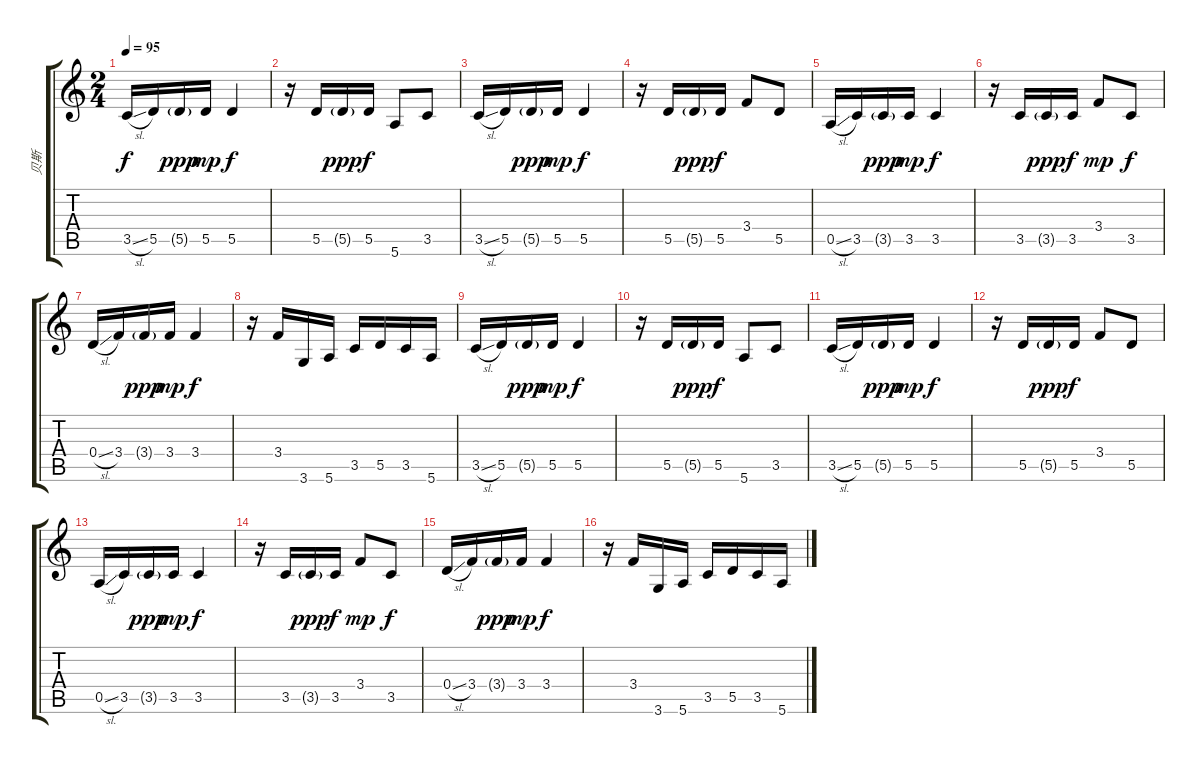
\track ("贝斯" "贝斯") {instrument acousticbass}
\staff {score tabs}
\tuning (E4 B3 G3 D3 A2 E2) {hide}
\ts (2 4)
\tempo 95
\clef g2
\ks c
3.5{sl}.16{dy f} 5.5.16 5.5{g}.16{dy ppp} 5.5.16{dy mp} 5.5.4{dy f} |
r.16 5.5.16 5.5{g}.16{dy ppp} 5.5.16{dy f} 5.6.8 3.5.8 |
3.5{sl}.16 5.5.16 5.5{g}.16{dy ppp} 5.5.16{dy mp} 5.5.4{dy f} |
r.16 5.5.16 5.5{g}.16{dy ppp} 5.5.16{dy f} 3.4.8 5.5.8 |
0.5{sl}.16 3.5.16 3.5{g}.16{dy ppp} 3.5.16{dy mp} 3.5.4{dy f} |
r.16 3.5.16 3.5{g}.16{dy ppp} 3.5.16{dy f} 3.4.8{dy mp} 3.5.8{dy f} |
0.4{sl}.16 3.4.16 3.4{g}.16{dy ppp} 3.4.16{dy mp} 3.4.4{dy f} |
r.16 3.4.16 3.6.16 5.6.16 3.5.16 5.5.16 3.5.16 5.6.16 |
3.5{sl}.16 5.5.16 5.5{g}.16{dy ppp} 5.5.16{dy mp} 5.5.4{dy f} |
r.16 5.5.16 5.5{g}.16{dy ppp} 5.5.16{dy f} 5.6.8 3.5.8 |
3.5{sl}.16 5.5.16 5.5{g}.16{dy ppp} 5.5.16{dy mp} 5.5.4{dy f} |
r.16 5.5.16 5.5{g}.16{dy ppp} 5.5.16{dy f} 3.4.8 5.5.8 |
0.5{sl}.16 3.5.16 3.5{g}.16{dy ppp} 3.5.16{dy mp} 3.5.4{dy f} |
r.16 3.5.16 3.5{g}.16{dy ppp} 3.5.16{dy f} 3.4.8{dy mp} 3.5.8{dy f} |
0.4{sl}.16 3.4.16 3.4{g}.16{dy ppp} 3.4.16{dy mp} 3.4.4{dy f} |
r.16 3.4.16 3.6.16 5.6.16 3.5.16 5.5.16 3.5.16 5.6.16
